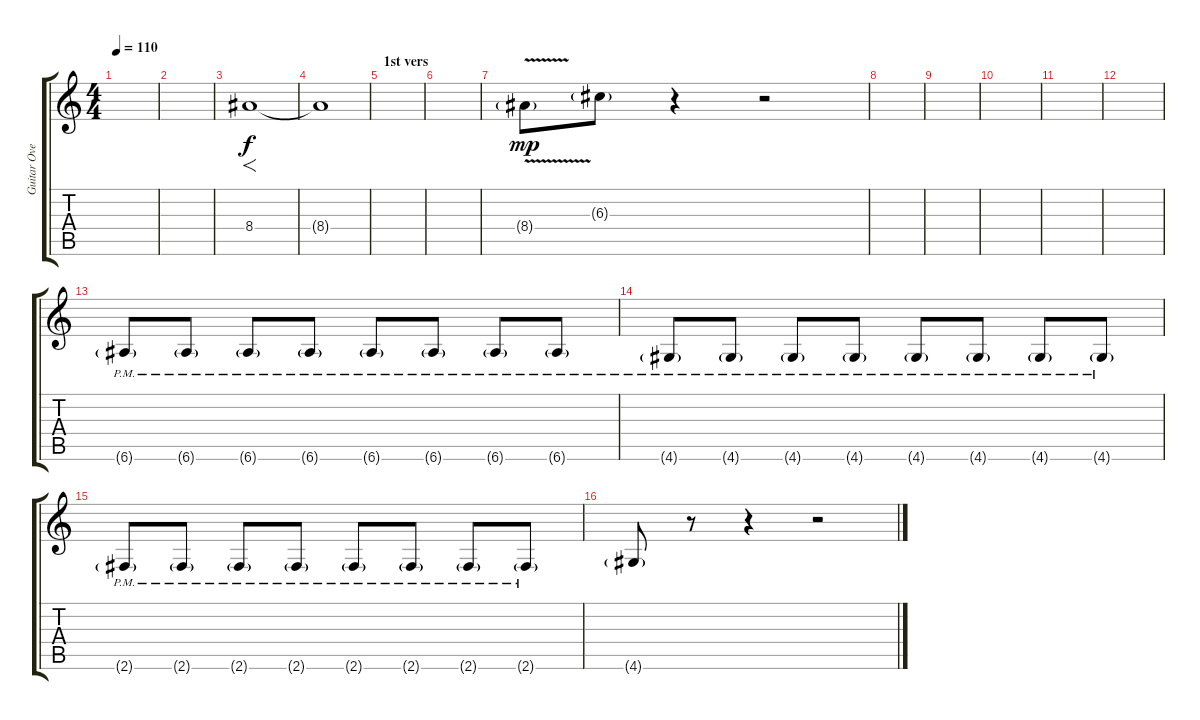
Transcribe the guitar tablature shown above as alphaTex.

\track ("Guitar Overdub" "Guitar Ove") {instrument overdrivenguitar}
\staff {score tabs}
\tuning (E4 B3 G3 D3 A2 E2) {hide}
\ts (4 4)
\tempo 110
\clef g2
\ks c
|
|
8.4.1{f} |
8.4{t}.1{dy f} |
\section ("" "1st vers")
|
|
8.4{v g}.8{dy mp} 6.3{g}.8 r.4 r.2 |
|
|
|
|
|
6.6{g pm}.8 6.6{g pm}.8 6.6{g pm}.8 6.6{g pm}.8 6.6{g pm}.8 6.6{g pm}.8 6.6{g pm}.8 6.6{g pm}.8 |
4.6{g pm}.8 4.6{g pm}.8 4.6{g pm}.8 4.6{g pm}.8 4.6{g pm}.8 4.6{g pm}.8 4.6{g pm}.8 4.6{g pm}.8 |
2.6{g pm}.8 2.6{g pm}.8 2.6{g pm}.8 2.6{g pm}.8 2.6{g pm}.8 2.6{g pm}.8 2.6{g pm}.8 2.6{g pm}.8 |
4.6{g}.8 r.8 r.4 r.2
